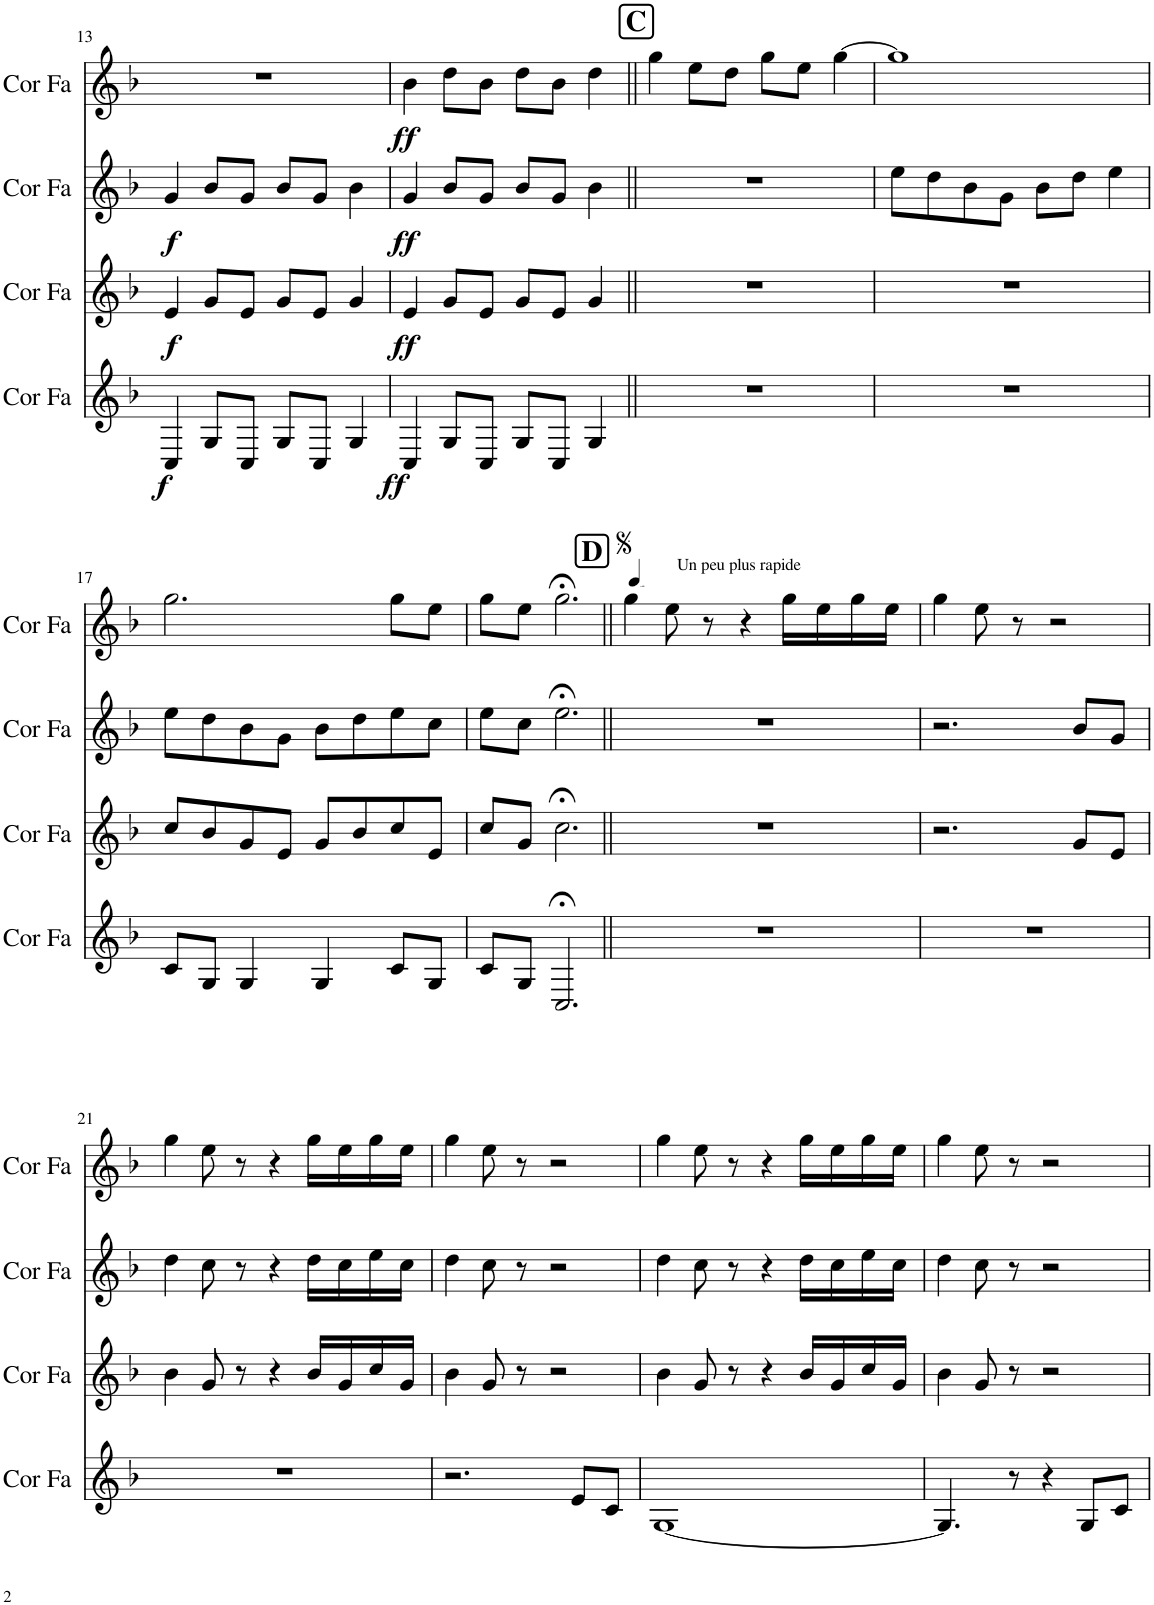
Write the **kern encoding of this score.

**kern	**dynam	**kern	**dynam	**kern	**dynam	**kern	**dynam
*part4	*part4	*part3	*part3	*part2	*part2	*part1	*part1
*staff4	*staff4	*staff3	*staff3	*staff2	*staff2	*staff1	*staff1
*I"Cor en Fa	*	*I"Cor en Fa	*	*I"Cor en Fa	*	*I"Cor en Fa	*
*I'Cor Fa	*	*I'Cor Fa	*	*I'Cor Fa	*	*I'Cor Fa	*
!!LO:PB:g=z
*clefG2	*	*clefG2	*	*clefG2	*	*clefG2	*
*Trd4c7	*	*Trd4c7	*	*Trd4c7	*	*Trd4c7	*
*k[b-]	*	*k[b-]	*	*k[b-]	*	*k[b-]	*
*M4/4	*	*M4/4	*	*M4/4	*	*M4/4	*
=13	=13	=13	=13	=13	=13	=13	=13
!	!LO:DY:b	!	!LO:DY:b	!	!LO:DY:b	!	!
4C/	f	4e/	f	4g/	f	1r	.
8G/L	.	8g/L	.	8b-/L	.	.	.
8C/J	.	8e/J	.	8g/J	.	.	.
8G/L	.	8g/L	.	8b-/L	.	.	.
8C/J	.	8e/J	.	8g/J	.	.	.
4G/	.	4g/	.	4b-\	.	.	.
=14	=14	=14	=14	=14	=14	=14	=14
!	!LO:DY:b	!	!LO:DY:b	!	!LO:DY:b	!	!LO:DY:b
4C/	ff	4e/	ff	4g/	ff	4b-\	ff
8G/L	.	8g/L	.	8b-/L	.	8dd\L	.
8C/J	.	8e/J	.	8g/J	.	8b-\J	.
8G/L	.	8g/L	.	8b-/L	.	8dd\L	.
8C/J	.	8e/J	.	8g/J	.	8b-\J	.
4G/	.	4g/	.	4b-\	.	4dd\	.
!!LO:REH:place=s1:a:B:cj:fs=14:t=C
=15||	=15||	=15||	=15||	=15||	=15||	=15||	=15||
1r	.	1r	.	1r	.	4gg\	.
.	.	.	.	.	.	8ee\L	.
.	.	.	.	.	.	8dd\J	.
.	.	.	.	.	.	8gg\L	.
.	.	.	.	.	.	8ee\J	.
.	.	.	.	.	.	[4gg\	.
=16	=16	=16	=16	=16	=16	=16	=16
1r	.	1r	.	8ee\L	.	1gg]	.
.	.	.	.	8dd\	.	.	.
.	.	.	.	8b-\	.	.	.
.	.	.	.	8g\J	.	.	.
.	.	.	.	8b-\L	.	.	.
.	.	.	.	8dd\J	.	.	.
.	.	.	.	4ee\	.	.	.
!!LO:LB:g=z
=17	=17	=17	=17	=17	=17	=17	=17
8c/L	.	8cc/L	.	8ee\L	.	2.gg\	.
8G/J	.	8b-/	.	8dd\	.	.	.
4G/	.	8g/	.	8b-\	.	.	.
.	.	8e/J	.	8g\J	.	.	.
4G/	.	8g/L	.	8b-\L	.	.	.
.	.	8b-/	.	8dd\	.	.	.
8c/L	.	8cc/	.	8ee\	.	8gg\L	.
8G/J	.	8e/J	.	8cc\J	.	8ee\J	.
=18	=18	=18	=18	=18	=18	=18	=18
8c/L	.	8cc/L	.	8ee\L	.	8gg\L	.
8G/J	.	8g/J	.	8cc\J	.	8ee\J	.
2.C;</	.	2.cc;<\	.	2.ee;<\	.	2.gg;<\	.
=19||	=19||	=19||	=19||	=19||	=19||	=19||	=19||
!!LO:REH:place=s1:a:B:cj:fs=14:t=D
*	*	*	*	*	*	*MM80	*
1r	.	1r	.	1r	.	4gg\	.
!	!	!	!	!	!	!LO:TX:a:t=Un peu plus rapide	!
.	.	.	.	.	.	8ee\	.
.	.	.	.	.	.	8r	.
.	.	.	.	.	.	4r	.
.	.	.	.	.	.	16gg\LL	.
.	.	.	.	.	.	16ee\	.
.	.	.	.	.	.	16gg\	.
.	.	.	.	.	.	16ee\JJ	.
=20	=20	=20	=20	=20	=20	=20	=20
1r	.	2.r	.	2.r	.	4gg\	.
.	.	.	.	.	.	8ee\	.
.	.	.	.	.	.	8r	.
.	.	.	.	.	.	2r	.
.	.	8g/L	.	8b-/L	.	.	.
.	.	8e/J	.	8g/J	.	.	.
!!LO:LB:g=z
=21	=21	=21	=21	=21	=21	=21	=21
1r	.	4b-\	.	4dd\	.	4gg\	.
.	.	8g/	.	8cc\	.	8ee\	.
.	.	8r	.	8r	.	8r	.
.	.	4r	.	4r	.	4r	.
.	.	16b-/LL	.	16dd\LL	.	16gg\LL	.
.	.	16g/	.	16cc\	.	16ee\	.
.	.	16cc/	.	16ee\	.	16gg\	.
.	.	16g/JJ	.	16cc\JJ	.	16ee\JJ	.
=22	=22	=22	=22	=22	=22	=22	=22
2.r	.	4b-\	.	4dd\	.	4gg\	.
.	.	8g/	.	8cc\	.	8ee\	.
.	.	8r	.	8r	.	8r	.
.	.	2r	.	2r	.	2r	.
8e/L	.	.	.	.	.	.	.
8c/J	.	.	.	.	.	.	.
=23	=23	=23	=23	=23	=23	=23	=23
[1G	.	4b-\	.	4dd\	.	4gg\	.
.	.	8g/	.	8cc\	.	8ee\	.
.	.	8r	.	8r	.	8r	.
.	.	4r	.	4r	.	4r	.
.	.	16b-/LL	.	16dd\LL	.	16gg\LL	.
.	.	16g/	.	16cc\	.	16ee\	.
.	.	16cc/	.	16ee\	.	16gg\	.
.	.	16g/JJ	.	16cc\JJ	.	16ee\JJ	.
=24	=24	=24	=24	=24	=24	=24	=24
4.G/]	.	4b-\	.	4dd\	.	4gg\	.
.	.	8g/	.	8cc\	.	8ee\	.
8r	.	8r	.	8r	.	8r	.
4r	.	2r	.	2r	.	2r	.
8G/L	.	.	.	.	.	.	.
8c/J	.	.	.	.	.	.	.
=	=	=	=	=	=	=	=
*-	*-	*-	*-	*-	*-	*-	*-
